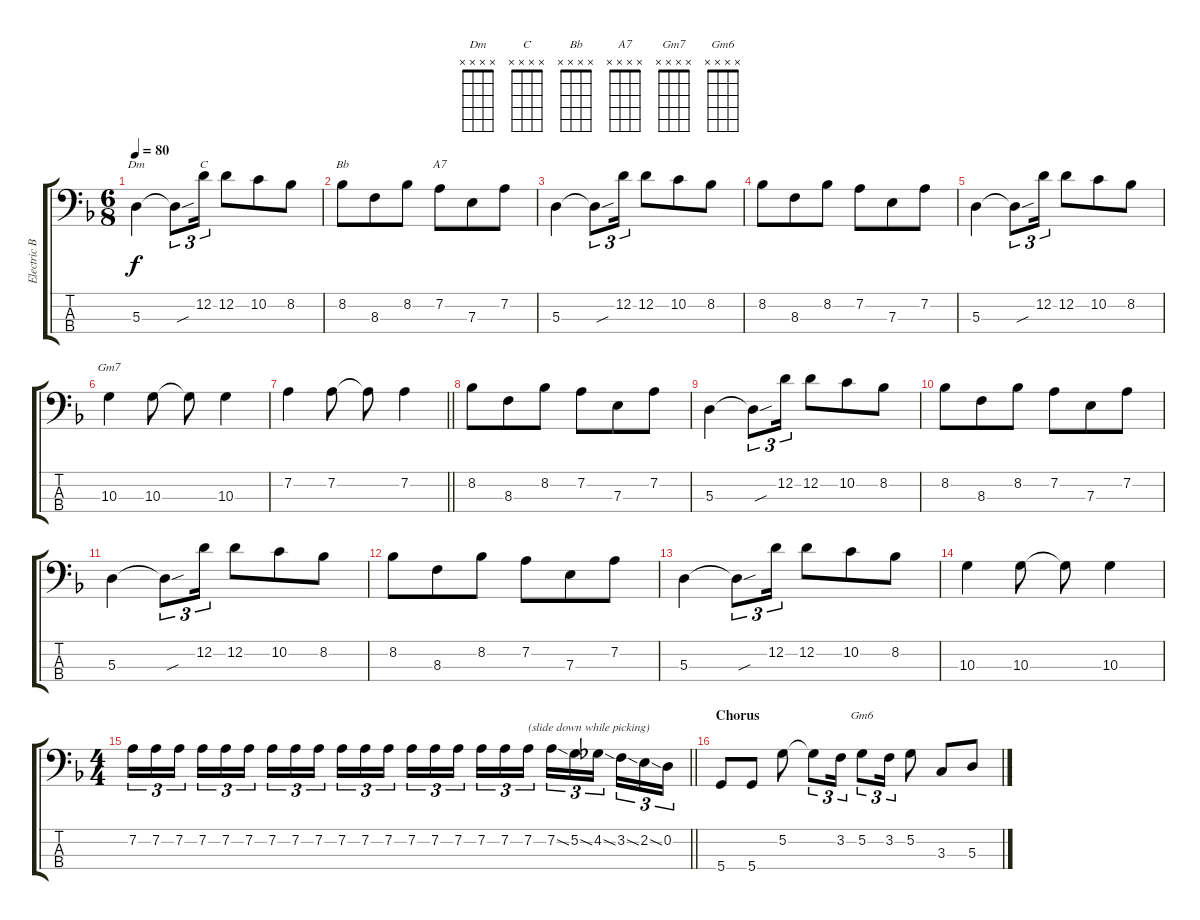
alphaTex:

\track ("Electric Bass" "Electric B") {instrument electricbasspick}
\staff {score tabs}
\tuning (G2 D2 A1 D1) {hide}
\chord ("Dm" x x x x)
\chord ("C" x x x x)
\chord ("Bb" x x x x)
\chord ("A7" x x x x)
\chord ("Gm7" x x x x)
\chord ("Gm6" x x x x)
\ts (6 8)
\tempo 80
\clef f4
\ks dminor
5.3.4{ch "Dm" dy f} 5.3{sou t}.8{tu (3 2)} 12.2.16{tu (3 2) ch "C"} 12.2.8 10.2.8 8.2.8 |
8.2.8{ch "Bb"} 8.3.8 8.2.8 7.2.8{ch "A7"} 7.3.8 7.2.8 |
5.3.4 5.3{sou t}.8{tu (3 2)} 12.2.16{tu (3 2)} 12.2.8 10.2.8 8.2.8 |
8.2.8 8.3.8 8.2.8 7.2.8 7.3.8 7.2.8 |
5.3.4 5.3{sou t}.8{tu (3 2)} 12.2.16{tu (3 2)} 12.2.8 10.2.8 8.2.8 |
10.3.4{ch "Gm7"} 10.3.8 10.3{t}.8 10.3.4 |
\barLineRight lightlight
7.2.4 7.2.8 7.2{t}.8 7.2.4 |
8.2.8 8.3.8 8.2.8 7.2.8 7.3.8 7.2.8 |
5.3.4 5.3{sou t}.8{tu (3 2)} 12.2.16{tu (3 2)} 12.2.8 10.2.8 8.2.8 |
8.2.8 8.3.8 8.2.8 7.2.8 7.3.8 7.2.8 |
5.3.4 5.3{sou t}.8{tu (3 2)} 12.2.16{tu (3 2)} 12.2.8 10.2.8 8.2.8 |
8.2.8 8.3.8 8.2.8 7.2.8 7.3.8 7.2.8 |
5.3.4 5.3{sou t}.8{tu (3 2)} 12.2.16{tu (3 2)} 12.2.8 10.2.8 8.2.8 |
10.3.4 10.3.8 10.3{t}.8 10.3.4 |
\ts (4 4)
\barLineRight lightlight
7.2.16{tu (3 2)} 7.2.16{tu (3 2)} 7.2.16{tu (3 2) beam splitsecondary} 7.2.16{tu (3 2)} 7.2.16{tu (3 2)} 7.2.16{tu (3 2)} 7.2.16{tu (3 2)} 7.2.16{tu (3 2)} 7.2.16{tu (3 2) beam splitsecondary} 7.2.16{tu (3 2)} 7.2.16{tu (3 2)} 7.2.16{tu (3 2)} 7.2.16{tu (3 2)} 7.2.16{tu (3 2)} 7.2.16{tu (3 2) beam splitsecondary} 7.2.16{tu (3 2)} 7.2.16{tu (3 2)} 7.2.16{tu (3 2) txt "(slide down while picking)"} 7.2{ss}.16{tu (3 2)} 5.2{ss}.16{tu (3 2)} 4.2{ss}.16{tu (3 2) beam splitsecondary} 3.2{ss}.16{tu (3 2)} 2.2{ss}.16{tu (3 2)} 0.2.16{tu (3 2)} |
\section ("" "Chorus")
5.4.8 5.4.8 5.2.8 5.2{t}.8{tu (3 2)} 3.2.16{tu (3 2)} 5.2.8{tu (3 2) ch "Gm6"} 3.2.16{tu (3 2)} 5.2.8 3.3.8 5.3.8
